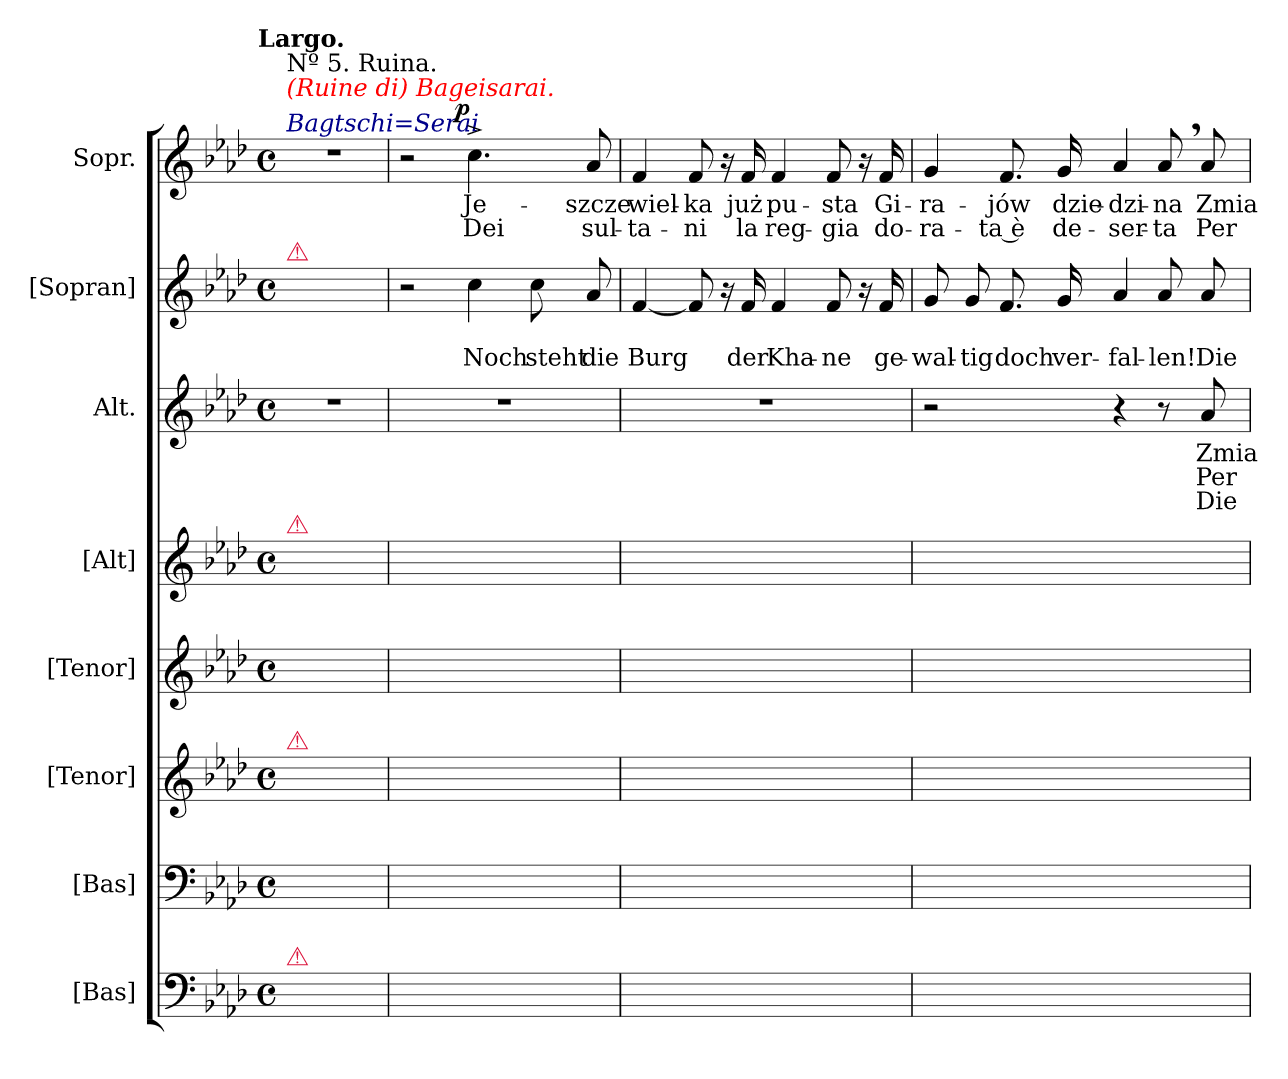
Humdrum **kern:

**kern	**kern	**kern	**kern	**kern	**kern	**text	**text	**text	**kern	**text	**text	**kern	**text	**text	**dynam
*part8	*part7	*part6	*part5	*part4	*part3	*part3	*part3	*part3	*part2	*part2	*part2	*part1	*part1	*part1	*part1
*staff8	*staff7	*staff6	*staff5	*staff4	*staff3	*staff3	*staff3	*staff3	*staff2	*staff2	*staff2	*staff1	*staff1	*staff1	*staff1
*I"[Bas]	*I"[Bas]	*I"[Tenor]	*I"[Tenor]	*I"[Alt]	*I"Alt.	*	*	*	*I"[Sopran]	*	*	*I"Sopr.	*	*	*
*I'B	*I'B	*I'T	*I'T	*I'A	*I'A	*	*	*	*I'S	*	*	*	*	*	*
*clefF4	*clefF4	*clefG2	*clefG2	*clefG2	*clefG2	*	*	*	*clefG2	*	*	*clefG2	*	*	*
*	*	*ITrd8c12	*ITrd8c12	*	*	*	*	*	*	*	*	*	*	*	*
*k[b-e-a-d-]	*k[b-e-a-d-]	*k[b-e-a-d-]	*k[b-e-a-d-]	*k[b-e-a-d-]	*k[b-e-a-d-]	*	*	*	*k[b-e-a-d-]	*	*	*k[b-e-a-d-]	*	*	*
*f:	*f:	*f:	*f:	*f:	*f:	*	*	*	*f:	*	*	*f:	*	*	*
!!LO:TX:omd:t=Largo.
*M4/4	*M4/4	*M4/4	*M4/4	*M4/4	*M4/4	*	*	*	*M4/4	*	*	*M4/4	*	*	*
*met(c)	*met(c)	*met(c)	*met(c)	*met(c)	*met(c)	*	*	*	*met(c)	*	*	*met(c)	*	*	*
=1	=1	=1	=1	=1	=1	=1	=1	=1	=1	=1	=1	=1	=1	=1	=1
!	!	!	!	!	!	!	!	!	!	!	!	!LO:TX:a:i:color=darkblue:t=Bagtschi=Serai	!	!	!
!	!	!	!	!	!	!	!	!	!	!	!	!LO:TX:a:i:color=red:t=(Ruine di) Bageisarai.	!	!	!
!	!	!	!	!	!	!	!	!	!	!	!	!LO:TX:a:t=Nº 5. Ruina.	!	!	!
!	!	!	!	!	!	!	!	!	!LO:TX:a:color=crimson:t=⚠	!	!	!	!	!	!
!	!	!	!	!LO:TX:a:color=crimson:t=⚠	!	!	!	!	!	!	!	!	!	!	!
!	!	!LO:TX:a:color=crimson:t=⚠	!	!	!	!	!	!	!	!	!	!	!	!	!
!LO:TX:a:color=crimson:t=⚠	!	!	!	!	!	!	!	!	!	!	!	!	!	!	!
1ryy	1ryy	1ryy	1ryy	1ryy	1r	.	.	.	1ryy	.	.	1r	.	.	.
=2	=2	=2	=2	=2	=2	=2	=2	=2	=2	=2	=2	=2	=2	=2	=2
1ryy	1ryy	1ryy	1ryy	1ryy	1r	.	.	.	2r	.	.	2r	.	.	.
!	!	!	!	!	!	!	!	!	!	!	!LO:LY:color=darkblue	!	!	!LO:LY:color=red	!LO:DY:a:rj
.	.	.	.	.	.	.	.	.	4cc\	.	Noch	4.cc^\	Je-	Dei	p
!	!	!	!	!	!	!	!	!	!	!	!LO:LY:color=darkblue	!	!	!	!
.	.	.	.	.	.	.	.	.	8cc\	.	steht	.	.	.	.
!	!	!	!	!	!	!	!	!	!	!	!LO:LY:color=darkblue	!	!	!LO:LY:color=red	!
.	.	.	.	.	.	.	.	.	8a-/	.	die	8a-/	-szcze	sul-	.
=3	=3	=3	=3	=3	=3	=3	=3	=3	=3	=3	=3	=3	=3	=3	=3
!	!	!	!	!	!	!	!	!	!	!	!LO:LY:color=darkblue	!	!	!LO:LY:color=red	!
1ryy	1ryy	1ryy	1ryy	1ryy	1r	.	.	.	[4f/	.	Burg	4f/	wiel-	-ta-	.
!	!	!	!	!	!	!	!	!	!	!	!	!	!	!LO:LY:color=red	!
.	.	.	.	.	.	.	.	.	8f/]	.	.	8f/	-ka	-ni	.
.	.	.	.	.	.	.	.	.	16r	.	.	16r	.	.	.
!	!	!	!	!	!	!	!	!	!	!	!LO:LY:color=darkblue	!	!	!LO:LY:color=red	!
.	.	.	.	.	.	.	.	.	16f/	.	der	16f/	już	la	.
!	!	!	!	!	!	!	!	!	!	!	!LO:LY:color=darkblue	!	!	!LO:LY:color=red	!
.	.	.	.	.	.	.	.	.	4f/	.	Kha-	4f/	pu-	reg-	.
!	!	!	!	!	!	!	!	!	!	!	!LO:LY:color=darkblue	!	!	!LO:LY:color=red	!
.	.	.	.	.	.	.	.	.	8f/	.	-ne	8f/	-sta	-gia	.
.	.	.	.	.	.	.	.	.	16r	.	.	16r	.	.	.
!	!	!	!	!	!	!	!	!	!	!	!LO:LY:color=darkblue	!	!	!LO:LY:color=red	!
.	.	.	.	.	.	.	.	.	16f/	.	ge-	16f/	Gi-	do-	.
=4	=4	=4	=4	=4	=4	=4	=4	=4	=4	=4	=4	=4	=4	=4	=4
!	!	!	!	!	!	!	!	!	!	!	!LO:LY:color=darkblue	!	!	!LO:LY:color=red	!
1ryy	1ryy	1ryy	1ryy	1ryy	2r	.	.	.	8g/	.	-wal-	4g/	-ra-	-ra-	.
!	!	!	!	!	!	!	!	!	!	!	!LO:LY:color=darkblue	!	!	!	!
.	.	.	.	.	.	.	.	.	8g/	.	-tig	.	.	.	.
!	!	!	!	!	!	!	!	!	!	!	!LO:LY:color=darkblue	!	!	!LO:LY:color=red	!
.	.	.	.	.	.	.	.	.	8.f/	.	doch	8.f/	-jów	-ta è	.
!	!	!	!	!	!	!	!	!	!	!	!LO:LY:color=darkblue	!	!	!LO:LY:color=red	!
.	.	.	.	.	.	.	.	.	16g/	.	ver-	16g/	dzie-	de-	.
!	!	!	!	!	!	!	!	!	!	!	!LO:LY:color=darkblue	!	!	!LO:LY:color=red	!
.	.	.	.	.	4r	.	.	.	4a-/	.	-fal-	4a-/	-dzi-	-ser-	.
!	!	!	!	!	!	!	!	!	!	!	!LO:LY:color=darkblue	!	!	!LO:LY:color=red	!
.	.	.	.	.	8r	.	.	.	8a-/	.	-len!	8a-,/	-na	-ta	.
!	!	!	!	!	!	!	!LO:LY:color=red	!LO:LY:color=darkblue	!	!	!LO:LY:color=darkblue	!	!	!LO:LY:color=red	!
.	.	.	.	.	8a-/	Zmia	Per	Die	8a-/	.	Die	8a-/	Zmia-	Per	.
=	=	=	=	=	=	=	=	=	=	=	=	=	=	=	=
*-	*-	*-	*-	*-	*-	*-	*-	*-	*-	*-	*-	*-	*-	*-	*-
